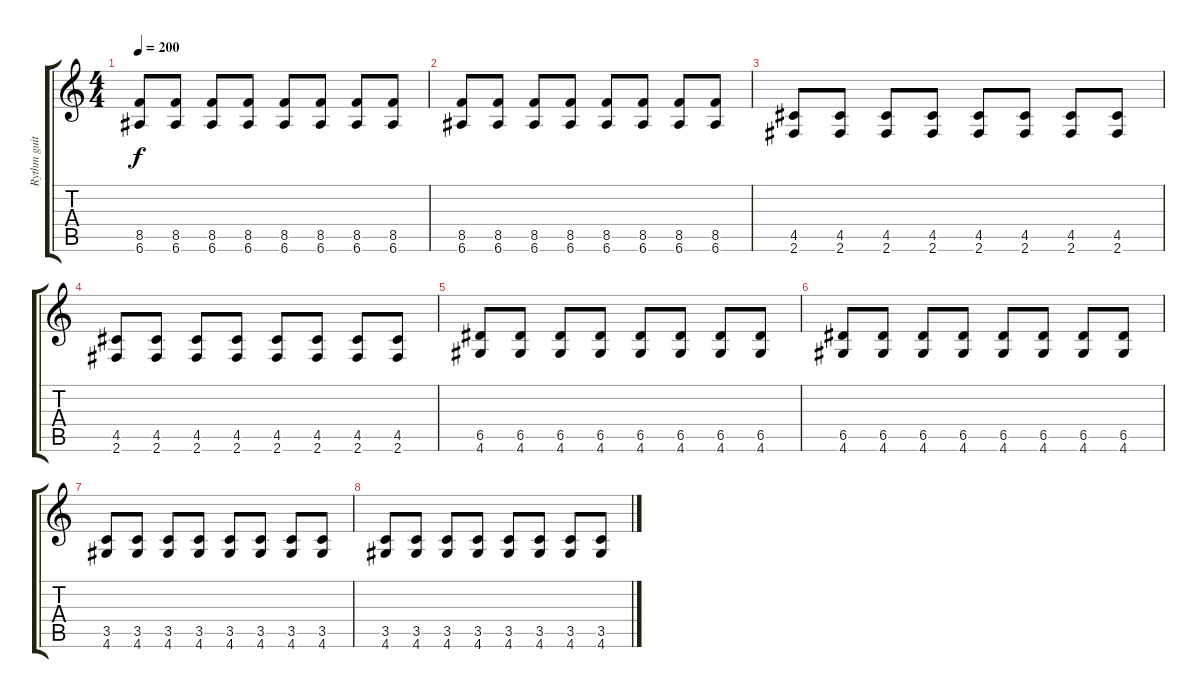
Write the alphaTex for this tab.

\track ("Rythm guitar" "Rythm guit") {instrument distortionguitar}
\staff {score tabs}
\tuning (E4 B3 G3 D3 A2 E2) {hide}
\ts (4 4)
\tempo 200
\clef g2
\ks c
(8.5 6.6).8{dy f volume 7} (8.5 6.6).8 (8.5 6.6).8 (8.5 6.6).8 (8.5 6.6).8 (8.5 6.6).8 (8.5 6.6).8 (8.5 6.6).8 |
(8.5 6.6).8 (8.5 6.6).8 (8.5 6.6).8 (8.5 6.6).8 (8.5 6.6).8 (8.5 6.6).8 (8.5 6.6).8 (8.5 6.6).8 |
(4.5 2.6).8 (4.5 2.6).8 (4.5 2.6).8 (4.5 2.6).8 (4.5 2.6).8 (4.5 2.6).8 (4.5 2.6).8 (4.5 2.6).8 |
(4.5 2.6).8 (4.5 2.6).8 (4.5 2.6).8 (4.5 2.6).8 (4.5 2.6).8 (4.5 2.6).8 (4.5 2.6).8 (4.5 2.6).8 |
(6.5 4.6).8{volume 0} (6.5 4.6).8 (6.5 4.6).8 (6.5 4.6).8 (6.5 4.6).8 (6.5 4.6).8 (6.5 4.6).8 (6.5 4.6).8 |
(6.5 4.6).8 (6.5 4.6).8 (6.5 4.6).8 (6.5 4.6).8 (6.5 4.6).8 (6.5 4.6).8 (6.5 4.6).8 (6.5 4.6).8 |
(3.5 4.6).8 (3.5 4.6).8 (3.5 4.6).8 (3.5 4.6).8 (3.5 4.6).8 (3.5 4.6).8 (3.5 4.6).8 (3.5 4.6).8 |
(3.5 4.6).8 (3.5 4.6).8 (3.5 4.6).8 (3.5 4.6).8 (3.5 4.6).8 (3.5 4.6).8 (3.5 4.6).8 (3.5 4.6).8
